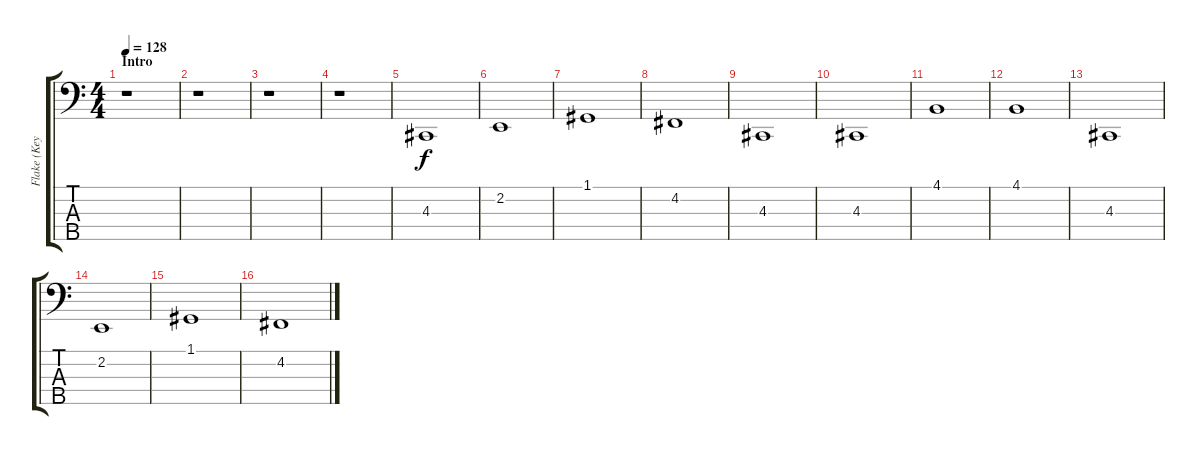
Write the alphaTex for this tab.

\track ("Flake (Keyboard 1)" "Flake (Key") {instrument lead1square}
\staff {score tabs}
\tuning (G2 D2 A1 E1 B0) {hide}
\ts (4 4)
\section ("" "Intro")
\tempo 128
\clef f4
\ks c
r.1{dy f instrument lead1square} |
r.1 |
r.1 |
r.1 |
4.3.1 |
2.2.1 |
1.1.1 |
4.2.1 |
4.3.1 |
4.3.1 |
4.1.1 |
4.1.1 |
4.3.1 |
2.2.1 |
1.1.1 |
4.2.1
